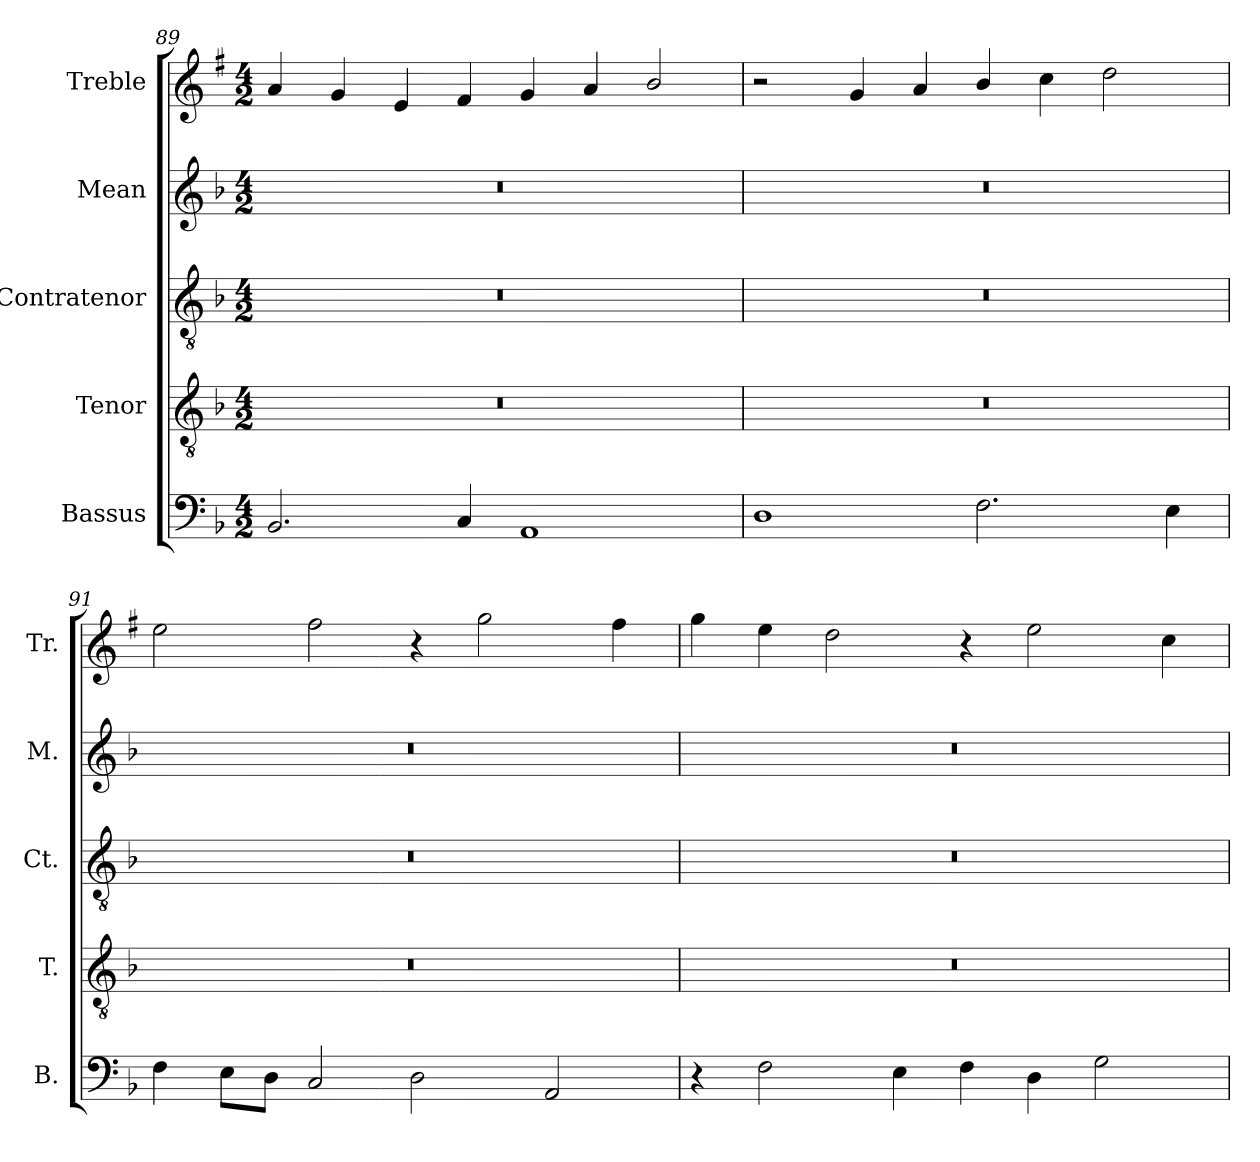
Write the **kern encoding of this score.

**kern	**kern	**kern	**kern	**kern
*part5	*part4	*part3	*part2	*part1
*staff5	*staff4	*staff3	*staff2	*staff1
*I"Bassus	*I"Tenor	*I"Contratenor	*I"Mean	*I"Treble
*I'B.	*I'T.	*I'Ct.	*I'M.	*I'Tr.
*clefF4	*clefGv2	*clefGv2	*clefG2	*clefG2
*ITrd7c12	*	*	*	*ITrd1c2
*k[b-]	*k[b-]	*k[b-]	*k[b-]	*k[b-]
*F:	*F:	*F:	*F:	*F:
*M4/2	*M4/2	*M4/2	*M4/2	*M4/2
=89	=89	=89	=89	=89
2.BBB-/	0r	0r	0r	4g/
.	.	.	.	4f/
.	.	.	.	4d/
4CC/	.	.	.	4e/
1AAA	.	.	.	4f/
.	.	.	.	4g/
.	.	.	.	2a/
=90	=90	=90	=90	=90
1DD	0r	0r	0r	2r
.	.	.	.	4f/
.	.	.	.	4g/
2.FF\	.	.	.	4a/
.	.	.	.	4b-\
.	.	.	.	2cc\
4EE\	.	.	.	.
!!LO:LB:g=z
=91	=91	=91	=91	=91
4FF\	0r	0r	0r	2dd\
8EE\L	.	.	.	.
8DD\J	.	.	.	.
2CC/	.	.	.	2ee\
2DD\	.	.	.	4r
.	.	.	.	2ff\
2AAA/	.	.	.	.
.	.	.	.	4ee\
=92	=92	=92	=92	=92
4r	0r	0r	0r	4ff\
2FF\	.	.	.	4dd\
.	.	.	.	2cc\
4EE\	.	.	.	.
4FF\	.	.	.	4r
4DD\	.	.	.	2dd\
2GG\	.	.	.	.
.	.	.	.	4b-\
=	=	=	=	=
*-	*-	*-	*-	*-
